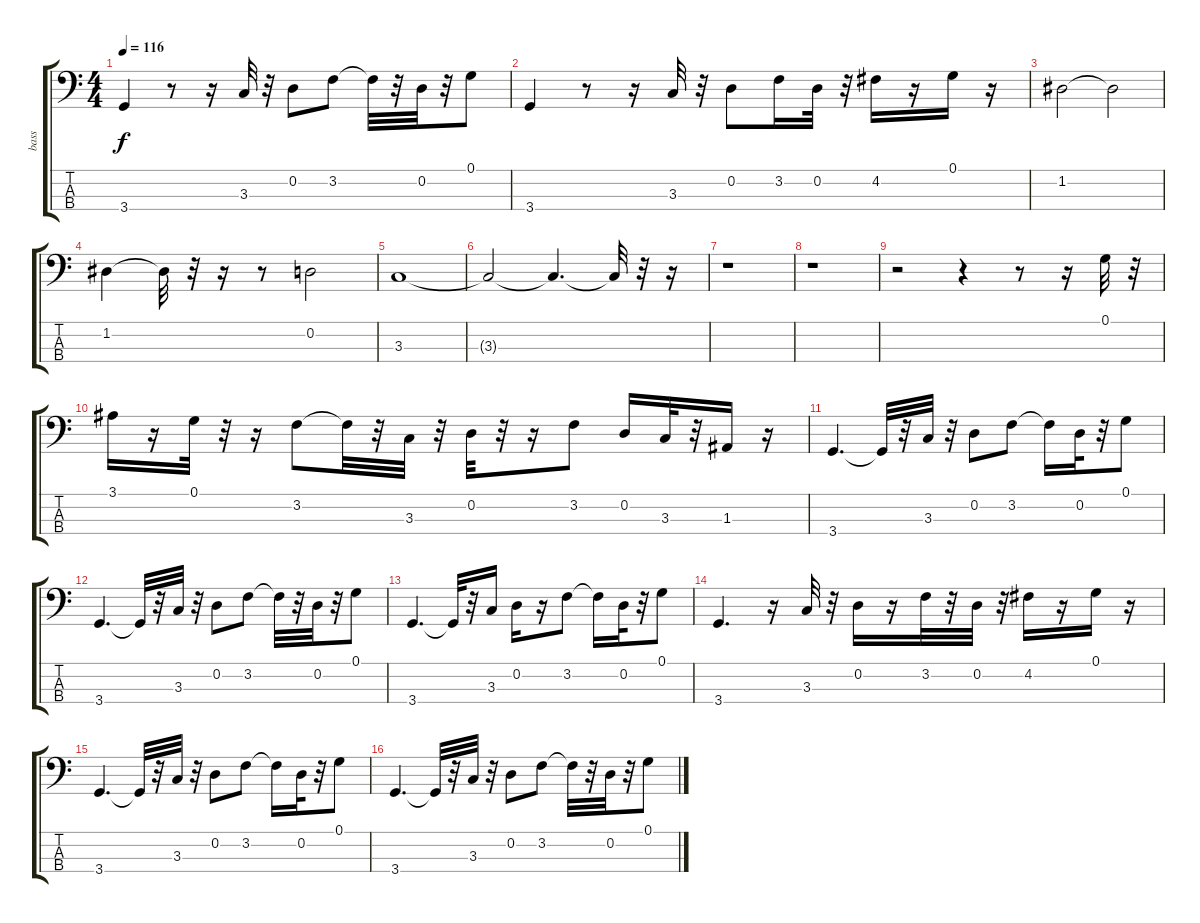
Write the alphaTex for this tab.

\track ("bass" "bass") {instrument electricbassfinger}
\staff {score tabs}
\tuning (G2 D2 A1 E1) {hide}
\ts (4 4)
\tempo 116
\clef f4
\ks c
3.4.4{dy f} r.8 r.16 3.3.32 r.32 0.2.8 3.2.8 3.2{t}.32 r.32 0.2.32 r.32 0.1.8 |
3.4.4 r.8 r.16 3.3.32 r.32 0.2.8 3.2.16 0.2.32 r.32 4.2.16 r.16 0.1.16 r.16 |
1.2.2 1.2{t}.2 |
1.2.4 1.2{t}.32 r.32 r.16 r.8 0.2.2 |
3.3.1 |
3.3{t}.2 3.3{t}.4{d} 3.3{t}.32 r.32 r.16 |
r.1 |
r.1 |
r.2 r.4 r.8 r.16 0.1.32 r.32 |
3.1.16 r.16 0.1.32 r.32 r.16 3.2.8 3.2{t}.32 r.32 3.3.32 r.32 0.2.32 r.32 r.16 3.2.8 0.2.16 3.3.32 r.32 1.3.16 r.16 |
3.4.4{d} 3.4{t}.32 r.32 3.3.32 r.32 0.2.8 3.2.8 3.2{t}.16 0.2.32 r.32 0.1.8 |
3.4.4{d} 3.4{t}.32 r.32 3.3.32 r.32 0.2.8 3.2.8 3.2{t}.32 r.32 0.2.32 r.32 0.1.8 |
3.4.4{d} 3.4{t}.32 r.32 3.3.16 0.2.16 r.16 3.2.8 3.2{t}.16 0.2.32 r.32 0.1.8 |
3.4.4{d} r.16 3.3.32 r.32 0.2.16 r.16 3.2.32 r.32 0.2.32 r.32 4.2.16 r.16 0.1.16 r.16 |
3.4.4{d} 3.4{t}.32 r.32 3.3.32 r.32 0.2.8 3.2.8 3.2{t}.16 0.2.32 r.32 0.1.8 |
3.4.4{d} 3.4{t}.32 r.32 3.3.32 r.32 0.2.8 3.2.8 3.2{t}.32 r.32 0.2.32 r.32 0.1.8
